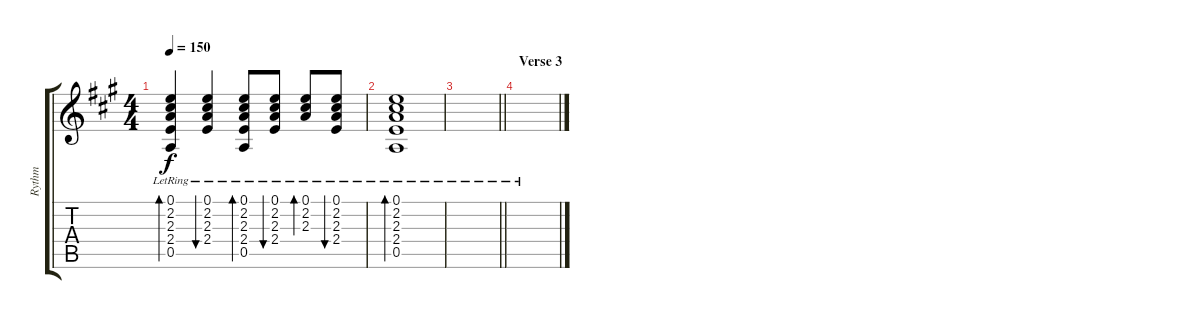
\track ("Rythm" "Rythm") {instrument acousticguitarsteel}
\staff {score tabs}
\tuning (E4 B3 G3 D3 A2 E2) {hide}
\ts (4 4)
\tempo 150
\clef g2
\ks a
(0.1{lr} 2.2{lr} 2.3{lr} 2.4{lr} 0.5{lr}).4{bd 60 dy f} (0.1{lr} 2.2{lr} 2.3{lr} 2.4{lr}).4{bu 60} (0.1{lr} 2.2{lr} 2.3{lr} 2.4{lr} 0.5{lr}).8{bd 60} (0.1{lr} 2.2{lr} 2.3{lr} 2.4{lr}).8{bu 60} (0.1{lr} 2.2{lr} 2.3{lr}).8{bd 60} (0.1{lr} 2.2{lr} 2.3{lr} 2.4{lr}).8{bu 60} |
(0.1{lr} 2.2{lr} 2.3{lr} 2.4{lr} 0.5{lr}).1{bd 60} |
\barLineRight lightlight
|
\section ("" "Verse 3")
